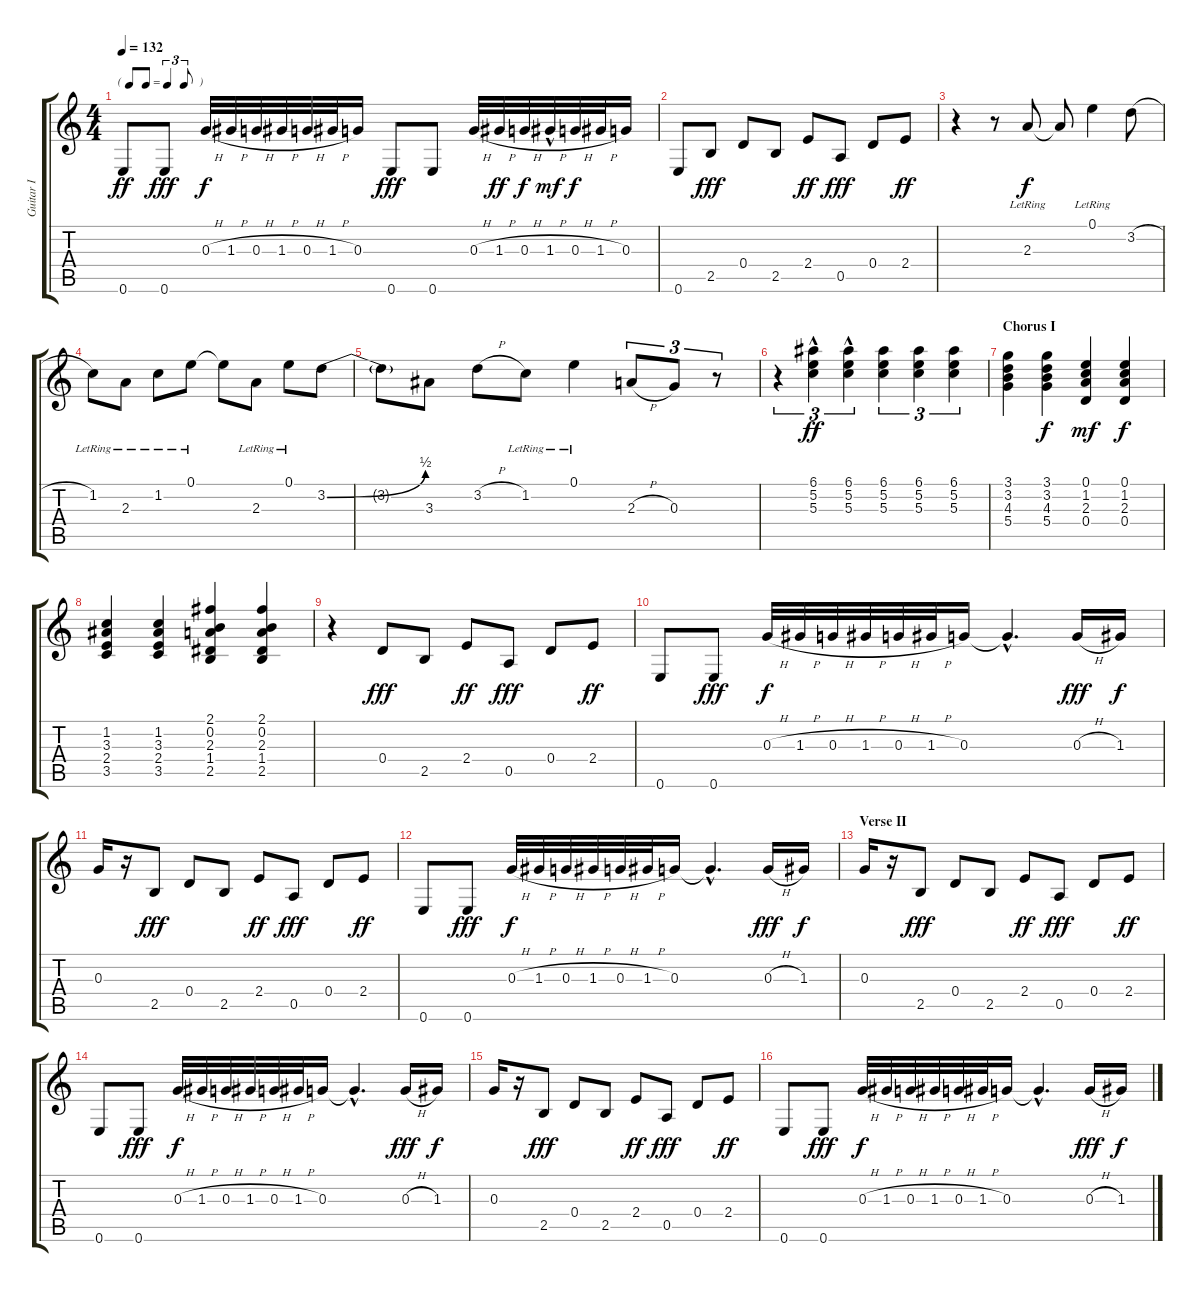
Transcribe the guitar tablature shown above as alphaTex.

\track ("Guitar I" "Guitar I") {instrument electricguitarclean}
\staff {score tabs}
\tuning (E4 B3 G3 D3 A2 E2) {hide}
\ts (4 4)
\tf triplet8th
\tempo 132
\clef g2
\ks c
0.6.8{dy ff} 0.6.8{dy fff} 0.3{h}.32{dy f} 1.3{h}.32 0.3{h}.32 1.3{h}.32 0.3{h}.32 1.3{h}.32 0.3.16 0.6.8{dy fff} 0.6.8 0.3{h}.32 1.3{h}.32{dy ff} 0.3{h}.32{dy f} 1.3{h hac}.32{dy mf} 0.3{h}.32{dy f} 1.3{h}.32 0.3.16 |
0.6.8 2.5.8{dy fff} 0.4.8 2.5.8 2.4.8{dy ff} 0.5.8{dy fff} 0.4.8 2.4.8{dy ff} |
r.4 r.8 2.3{lr}.8{dy f} 2.3{t}.8 0.1{lr}.4 3.2{h}.8 |
1.2{lr}.8 2.3{lr}.8 1.2{lr}.8 0.1{lr}.8 0.1{t}.8 2.3{lr}.8 0.1{lr}.8 3.2{be (bend 0 0 60 2)}.8 |
3.2{t}.8 3.3.8 3.2{h}.8 1.2{lr}.8 0.1{lr}.4 2.3{h}.8{tu (3 2)} 0.3.8{tu (3 2)} r.8{tu (3 2)} |
r.4{tu (3 2)} (6.1 5.2{hac} 5.3{hac}).4{tu (3 2) dy ff} (6.1 5.2{hac} 5.3{hac}).4{tu (3 2)} (6.1 5.2 5.3).4{tu (3 2)} (6.1 5.2 5.3).4{tu (3 2)} (6.1 5.2 5.3).4{tu (3 2)} |
\section ("" "Chorus I")
(3.1 3.2 4.3 5.4).4 (3.1 3.2 4.3 5.4).4{dy f} (0.1 1.2 2.3 0.4).4{dy mf} (0.1 1.2 2.3 0.4).4{dy f} |
(1.2 3.3 2.4 3.5).4 (1.2 3.3 2.4 3.5).4 (2.1 0.2 2.3 1.4 2.5).4 (2.1 0.2 2.3 1.4 2.5).4 |
r.4 0.4.8{dy fff} 2.5.8 2.4.8{dy ff} 0.5.8{dy fff} 0.4.8 2.4.8{dy ff} |
0.6.8 0.6.8{dy fff} 0.3{h}.32{dy f} 1.3{h}.32 0.3{h}.32 1.3{h}.32 0.3{h}.32 1.3{h}.32 0.3.16 0.3{hac t}.4{d} 0.3{h}.16{dy fff} 1.3.16{dy f} |
0.3.16 r.16 2.5.8{dy fff} 0.4.8 2.5.8 2.4.8{dy ff} 0.5.8{dy fff} 0.4.8 2.4.8{dy ff} |
0.6.8 0.6.8{dy fff} 0.3{h}.32{dy f} 1.3{h}.32 0.3{h}.32 1.3{h}.32 0.3{h}.32 1.3{h}.32 0.3.16 0.3{hac t}.4{d} 0.3{h}.16{dy fff} 1.3.16{dy f} |
\section ("" "Verse II")
0.3.16 r.16 2.5.8{dy fff} 0.4.8 2.5.8 2.4.8{dy ff} 0.5.8{dy fff} 0.4.8 2.4.8{dy ff} |
0.6.8 0.6.8{dy fff} 0.3{h}.32{dy f} 1.3{h}.32 0.3{h}.32 1.3{h}.32 0.3{h}.32 1.3{h}.32 0.3.16 0.3{hac t}.4{d} 0.3{h}.16{dy fff} 1.3.16{dy f} |
0.3.16 r.16 2.5.8{dy fff} 0.4.8 2.5.8 2.4.8{dy ff} 0.5.8{dy fff} 0.4.8 2.4.8{dy ff} |
0.6.8 0.6.8{dy fff} 0.3{h}.32{dy f} 1.3{h}.32 0.3{h}.32 1.3{h}.32 0.3{h}.32 1.3{h}.32 0.3.16 0.3{hac t}.4{d} 0.3{h}.16{dy fff} 1.3.16{dy f}
